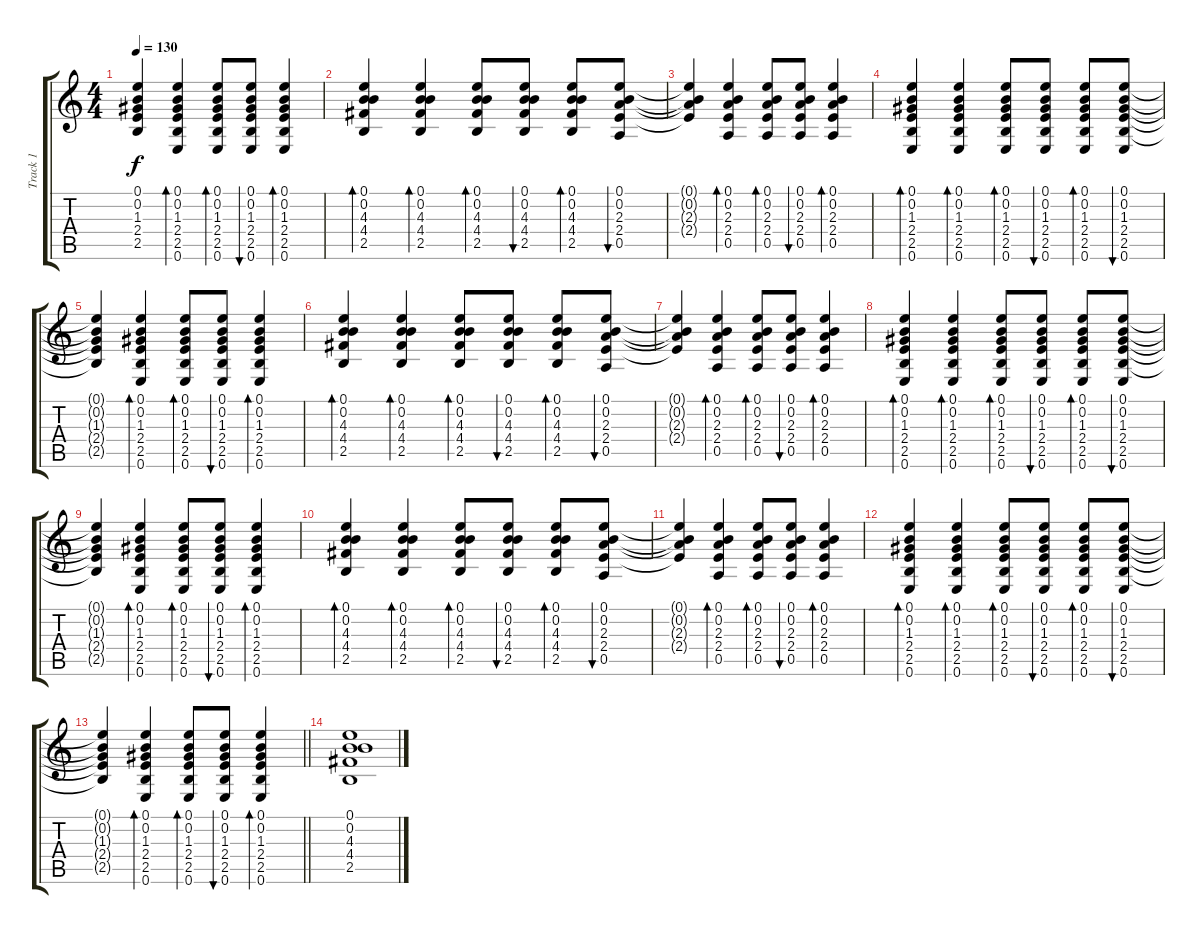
\track ("Track 1" "Track 1") {instrument acousticguitarsteel}
\staff {score tabs}
\tuning (E4 B3 G3 D3 A2 E2) {hide}
\ts (4 4)
\tempo 130
\clef g2
\ks c
(0.1{t} 0.2{t} 1.3{t} 2.4{t} 2.5{t}).4{dy f} (0.1 0.2 1.3 2.4 2.5 0.6).4{bd 60} (0.1 0.2 1.3 2.4 2.5 0.6).8{bd 60} (0.1 0.2 1.3 2.4 2.5 0.6).8{bu 60} (0.1 0.2 1.3 2.4 2.5 0.6).4{bd 60} |
(0.1 0.2 4.3 4.4 2.5).4{bd 60} (0.1 0.2 4.3 4.4 2.5).4{bd 60} (0.1 0.2 4.3 4.4 2.5).8{bd 60} (0.1 0.2 4.3 4.4 2.5).8{bu 60} (0.1 0.2 4.3 4.4 2.5).8{bd 60} (0.1 0.2 2.3 2.4 0.5).8{bu 60} |
(0.1{t} 0.2{t} 2.3{t} 2.4{t}).4 (0.1 0.2 2.3 2.4 0.5).4{bd 60} (0.1 0.2 2.3 2.4 0.5).8{bd 60} (0.1 0.2 2.3 2.4 0.5).8{bu 60} (0.1 0.2 2.3 2.4 0.5).4{bd 60} |
(0.1 0.2 1.3 2.4 2.5 0.6).4{bd 60} (0.1 0.2 1.3 2.4 2.5 0.6).4{bd 60} (0.1 0.2 1.3 2.4 2.5 0.6).8{bd 60} (0.1 0.2 1.3 2.4 2.5 0.6).8{bu 60} (0.1 0.2 1.3 2.4 2.5 0.6).8{bd 60} (0.1 0.2 1.3 2.4 2.5 0.6).8{bu 60} |
(0.1{t} 0.2{t} 1.3{t} 2.4{t} 2.5{t}).4 (0.1 0.2 1.3 2.4 2.5 0.6).4{bd 60} (0.1 0.2 1.3 2.4 2.5 0.6).8{bd 60} (0.1 0.2 1.3 2.4 2.5 0.6).8{bu 60} (0.1 0.2 1.3 2.4 2.5 0.6).4{bd 60} |
(0.1 0.2 4.3 4.4 2.5).4{bd 60} (0.1 0.2 4.3 4.4 2.5).4{bd 60} (0.1 0.2 4.3 4.4 2.5).8{bd 60} (0.1 0.2 4.3 4.4 2.5).8{bu 60} (0.1 0.2 4.3 4.4 2.5).8{bd 60} (0.1 0.2 2.3 2.4 0.5).8{bu 60} |
(0.1{t} 0.2{t} 2.3{t} 2.4{t}).4 (0.1 0.2 2.3 2.4 0.5).4{bd 60} (0.1 0.2 2.3 2.4 0.5).8{bd 60} (0.1 0.2 2.3 2.4 0.5).8{bu 60} (0.1 0.2 2.3 2.4 0.5).4{bd 60} |
(0.1 0.2 1.3 2.4 2.5 0.6).4{bd 60} (0.1 0.2 1.3 2.4 2.5 0.6).4{bd 60} (0.1 0.2 1.3 2.4 2.5 0.6).8{bd 60} (0.1 0.2 1.3 2.4 2.5 0.6).8{bu 60} (0.1 0.2 1.3 2.4 2.5 0.6).8{bd 60} (0.1 0.2 1.3 2.4 2.5 0.6).8{bu 60} |
(0.1{t} 0.2{t} 1.3{t} 2.4{t} 2.5{t}).4 (0.1 0.2 1.3 2.4 2.5 0.6).4{bd 60} (0.1 0.2 1.3 2.4 2.5 0.6).8{bd 60} (0.1 0.2 1.3 2.4 2.5 0.6).8{bu 60} (0.1 0.2 1.3 2.4 2.5 0.6).4{bd 60} |
(0.1 0.2 4.3 4.4 2.5).4{bd 60} (0.1 0.2 4.3 4.4 2.5).4{bd 60} (0.1 0.2 4.3 4.4 2.5).8{bd 60} (0.1 0.2 4.3 4.4 2.5).8{bu 60} (0.1 0.2 4.3 4.4 2.5).8{bd 60} (0.1 0.2 2.3 2.4 0.5).8{bu 60} |
(0.1{t} 0.2{t} 2.3{t} 2.4{t}).4 (0.1 0.2 2.3 2.4 0.5).4{bd 60} (0.1 0.2 2.3 2.4 0.5).8{bd 60} (0.1 0.2 2.3 2.4 0.5).8{bu 60} (0.1 0.2 2.3 2.4 0.5).4{bd 60} |
(0.1 0.2 1.3 2.4 2.5 0.6).4{bd 60} (0.1 0.2 1.3 2.4 2.5 0.6).4{bd 60} (0.1 0.2 1.3 2.4 2.5 0.6).8{bd 60} (0.1 0.2 1.3 2.4 2.5 0.6).8{bu 60} (0.1 0.2 1.3 2.4 2.5 0.6).8{bd 60} (0.1 0.2 1.3 2.4 2.5 0.6).8{bu 60} |
\barLineRight lightlight
(0.1{t} 0.2{t} 1.3{t} 2.4{t} 2.5{t}).4 (0.1 0.2 1.3 2.4 2.5 0.6).4{bd 60} (0.1 0.2 1.3 2.4 2.5 0.6).8{bd 60} (0.1 0.2 1.3 2.4 2.5 0.6).8{bu 60} (0.1 0.2 1.3 2.4 2.5 0.6).4{bd 60} |
(0.1 0.2 4.3 4.4 2.5).1
